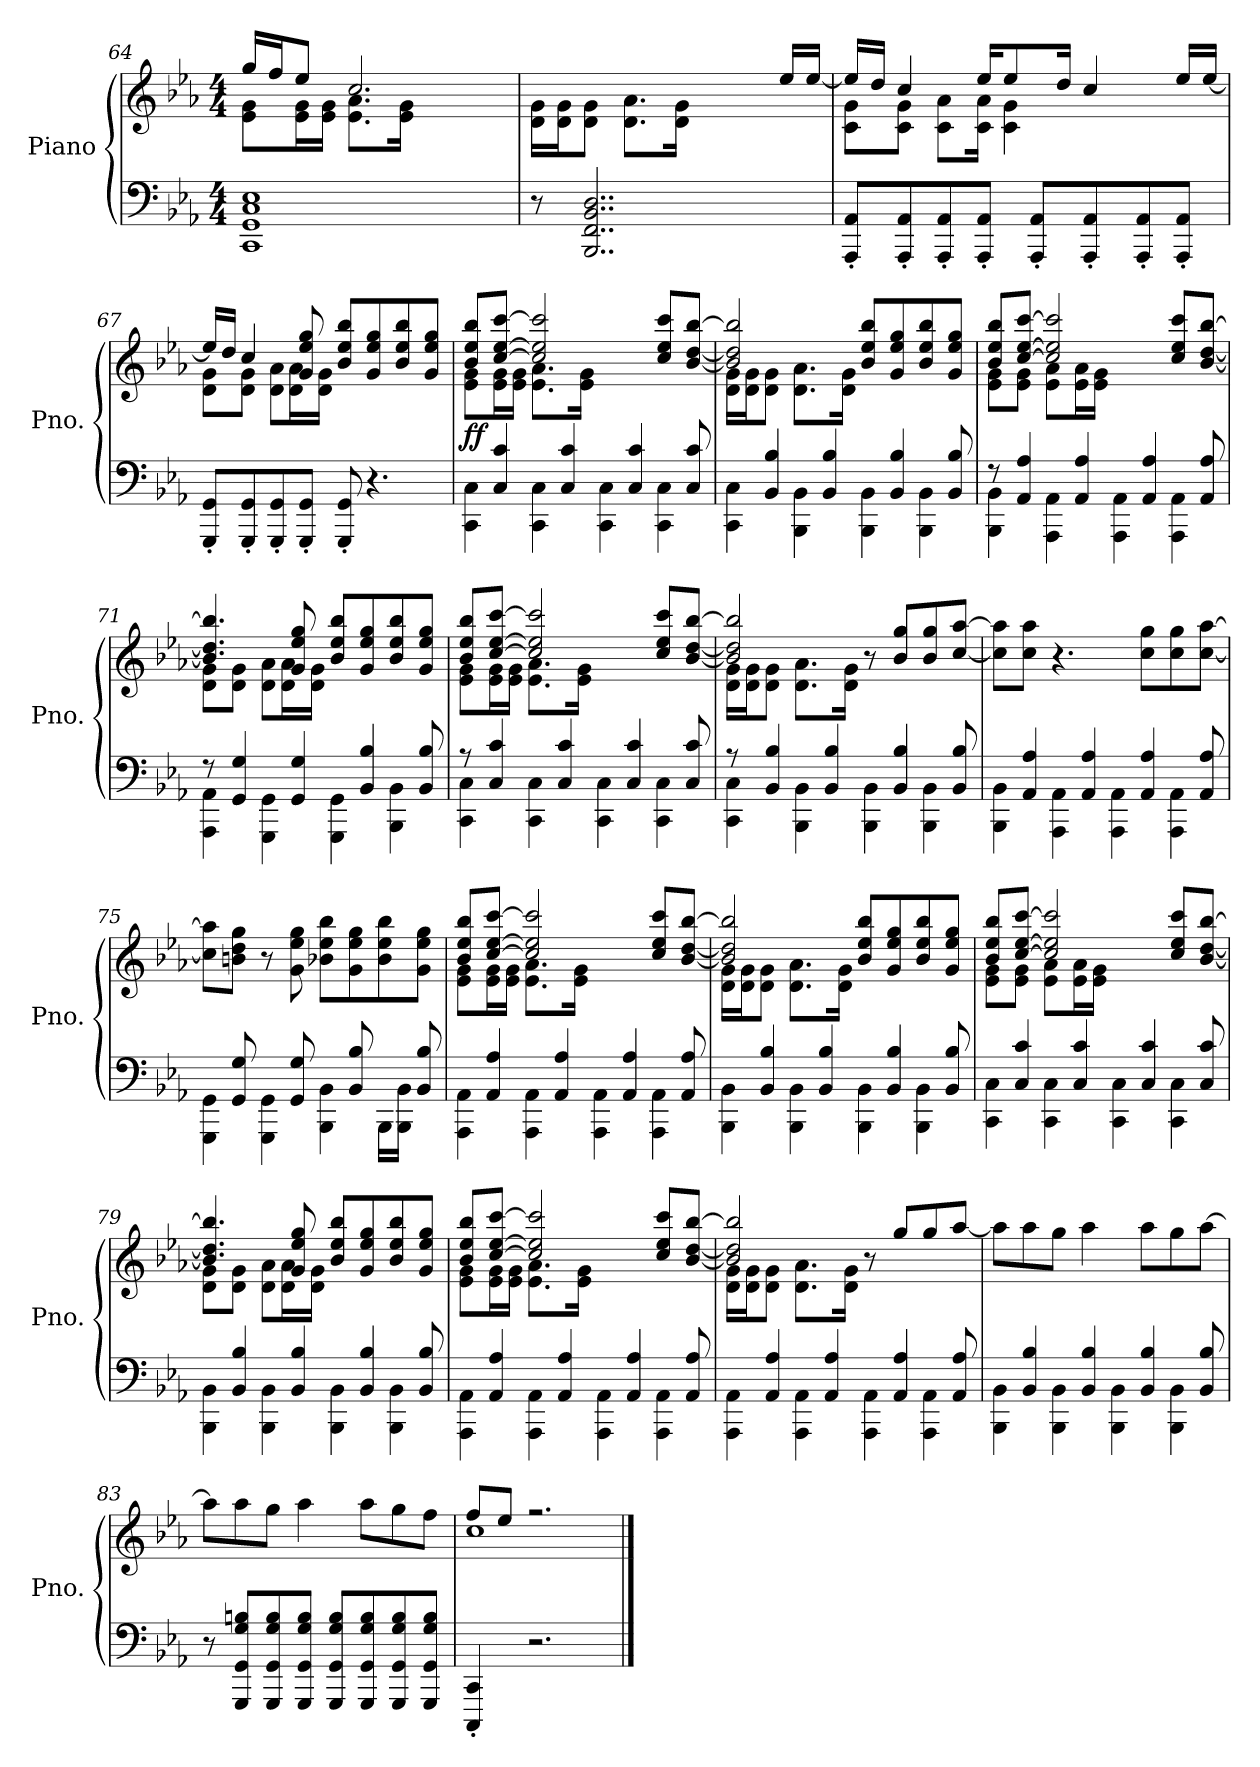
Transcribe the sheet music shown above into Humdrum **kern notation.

**kern	**kern	**dynam
*part1	*part1	*part1
*staff2	*staff1	*staff1/2
*I"Piano	*	*
*I'Pno.	*	*
*clefF4	*clefG2	*
*k[b-e-a-]	*k[b-e-a-]	*
*M4/4	*M4/4	*
=64	=64	=64
*	*^	*
1CC 1GG 1C 1E-	16gg/LL	8e-\ 8g\L	.
.	16ff/J	.	.
.	8ee-/J	16e-\ 16g\L	.
.	.	16e-\ 16g\JJ	.
.	2.cc/	8.e-\ 8.a-\L	.
.	.	16e-\ 16g\Jk	.
.	.	2ryy	.
=65	=65	=65	=65
8r	2..ryy	16d\ 16g\LL	.
.	.	16d\ 16g\J	.
2..BBB-/ 2..FF/ 2..BB-/ 2..D/	.	8d\ 8g\J	.
.	.	8.d\ 8.a-\L	.
.	.	16d\ 16g\Jk	.
.	.	2ryy	.
.	16ee-/LL	.	.
.	[16ee-/JJ	.	.
=66	=66	=66	=66
8AAA-/' 8AA-/'L	16ee-/LL]	8c\ 8g\L	.
.	16dd/JJ	.	.
8AAA-/' 8AA-/'	4cc/	8c\ 8g\J	.
8AAA-/' 8AA-/'	.	8c\ 8a-\L	.
8AAA-/' 8AA-/'J	16ee-/KL	16c\ 16a-\Jk	.
.	8ee-/	4c\ 4g\	.
8AAA-/' 8AA-/'L	.	.	.
.	16dd/Jk	.	.
8AAA-/' 8AA-/'	4cc/	.	.
.	.	4ryy	.
8AAA-/' 8AA-/'	.	.	.
8AAA-/' 8AA-/'J	16ee-/LL	.	.
.	[16ee-/JJ	16ryy	.
!!LO:LB:g=z	!!
=67	=67	=67	=67
8GGG/' 8GG/'L	16ee-/LL]	8d\ 8g\L	.
.	16dd/JJ	.	.
8GGG/' 8GG/'	4cc/	8d\ 8g\J	.
8GGG/' 8GG/'	.	8d\ 8a-\L	.
8GGG/' 8GG/'J	8g/ 8ee-/ 8gg/	16d\ 16a-\L	.
.	.	16d\ 16g\JJ	.
8GGG/' 8GG/'	8b-/ 8ee-/ 8bb-/L	2ryy	.
4.r	8g/ 8ee-/ 8gg/	.	.
.	8b-/ 8ee-/ 8bb-/	.	.
.	8g/ 8ee-/ 8gg/J	.	.
=68	=68	=68	=68
*^	*	*	*
!	!	!	!	!LO:DY:b
8ryy	4CC\ 4C\	8b-/ 8ee-/ 8bb-/L	8e-\ 8g\L	ff
4C/ 4c/	.	[8cc/ [8ee-/ [8ccc/J	16e-\ 16g\L	.
.	.	.	16e-\ 16g\JJ	.
.	4CC\ 4C\	2cc/] 2ee-/] 2ccc/]	8.e-\ 8.a-\L	.
4C/ 4c/	.	.	.	.
.	.	.	16e-\ 16g\Jk	.
.	4CC\ 4C\	.	2ryy	.
4C/ 4c/	.	.	.	.
.	4CC\ 4C\	8cc/ 8ee-/ 8ccc/L	.	.
8C/ 8c/	.	[8b-/ [8dd/ [8bb-/J	.	.
=69	=69	=69	=69	=69
8ryy	4CC\ 4C\	2b-/] 2dd/] 2bb-/]	16d\ 16g\LL	.
.	.	.	16d\ 16g\J	.
4BB-/ 4B-/	.	.	8d\ 8g\J	.
.	4BBB-\ 4BB-\	.	8.d\ 8.a-\L	.
4BB-/ 4B-/	.	.	.	.
.	.	.	16d\ 16g\Jk	.
.	4BBB-\ 4BB-\	8b-/ 8ee-/ 8bb-/L	2ryy	.
4BB-/ 4B-/	.	8g/ 8ee-/ 8gg/	.	.
.	4BBB-\ 4BB-\	8b-/ 8ee-/ 8bb-/	.	.
8BB-/ 8B-/	.	8g/ 8ee-/ 8gg/J	.	.
!!LO:LB:g=z	!!
=70	=70	=70	=70	=70
8r	4BBB-\ 4BB-\	8b-/ 8ee-/ 8bb-/L	8e-\ 8g\L	.
4AA-/ 4A-/	.	[8cc/ [8ee-/ [8ccc/J	8e-\ 8g\J	.
.	4AAA-\ 4AA-\	2cc/] 2ee-/] 2ccc/]	8e-\ 8a-\L	.
4AA-/ 4A-/	.	.	16e-\ 16a-\L	.
.	.	.	16e-\ 16g\JJ	.
.	4AAA-\ 4AA-\	.	2ryy	.
4AA-/ 4A-/	.	.	.	.
.	4AAA-\ 4AA-\	8cc/ 8ee-/ 8ccc/L	.	.
8AA-/ 8A-/	.	[8b-/ [8dd/ [8bb-/J	.	.
=71	=71	=71	=71	=71
8r	4AAA-\ 4AA-\	4.b-/] 4.dd/] 4.bb-/]	8d\ 8g\L	.
4GG/ 4G/	.	.	8d\ 8g\J	.
.	4GGG\ 4GG\	.	8d\ 8a-\L	.
4GG/ 4G/	.	8g/ 8ee-/ 8gg/	16d\ 16a-\L	.
.	.	.	16d\ 16g\JJ	.
.	4GGG\ 4GG\	8b-/ 8ee-/ 8bb-/L	2ryy	.
4BB-/ 4B-/	.	8g/ 8ee-/ 8gg/	.	.
.	4BBB-\ 4BB-\	8b-/ 8ee-/ 8bb-/	.	.
8BB-/ 8B-/	.	8g/ 8ee-/ 8gg/J	.	.
=72	=72	=72	=72	=72
8r	4CC\ 4C\	8b-/ 8ee-/ 8bb-/L	8e-\ 8g\L	.
4C/ 4c/	.	[8cc/ [8ee-/ [8ccc/J	16e-\ 16g\L	.
.	.	.	16e-\ 16g\JJ	.
.	4CC\ 4C\	2cc/] 2ee-/] 2ccc/]	8.e-\ 8.a-\L	.
4C/ 4c/	.	.	.	.
.	.	.	16e-\ 16g\Jk	.
.	4CC\ 4C\	.	2ryy	.
4C/ 4c/	.	.	.	.
.	4CC\ 4C\	8cc/ 8ee-/ 8ccc/L	.	.
8C/ 8c/	.	[8b-/ [8dd/ [8bb-/J	.	.
!!LO:PB:g=z	!!
=73	=73	=73	=73	=73
8r	4CC\ 4C\	2b-/] 2dd/] 2bb-/]	16d\ 16g\LL	.
.	.	.	16d\ 16g\J	.
4BB-/ 4B-/	.	.	8d\ 8g\J	.
.	4BBB-\ 4BB-\	.	8.d\ 8.a-\L	.
4BB-/ 4B-/	.	.	.	.
.	.	.	16d\ 16g\Jk	.
.	4BBB-\ 4BB-\	8r	2ryy	.
4BB-/ 4B-/	.	8b-/ 8gg/L	.	.
.	4BBB-\ 4BB-\	8b-/ 8gg/	.	.
8BB-/ 8B-/	.	[8cc/ [8aa-/J	.	.
*	*	*v	*v	*
=74	=74	=74	=74
8ryy	4BBB-\ 4BB-\	8cc\] 8aa-\]L	.
4AA-/ 4A-/	.	8cc\ 8aa-\J	.
.	4AAA-\ 4AA-\	4.r	.
4AA-/ 4A-/	.	.	.
.	4AAA-\ 4AA-\	.	.
4AA-/ 4A-/	.	8cc\ 8gg\L	.
.	4AAA-\ 4AA-\	8cc\ 8gg\	.
8AA-/ 8A-/	.	[8cc\ [8aa-\J	.
=75	=75	=75	=75
8ryy	4GGG\ 4GG\	8cc\] 8aa-\]L	.
8GG/ 8G/	.	8bn\ 8dd\ 8gg\J	.
8ryy	4GGG\ 4GG\	8r	.
8GG/ 8G/	.	8g\ 8ee-\ 8gg\	.
8ryy	4BBB-\ 4BB-\	8b-X\ 8ee-\ 8bb-\L	.
8BB-/ 8B-/	.	8g\ 8ee-\ 8gg\	.
8ryy	16BBB-\LL	8b-\ 8ee-\ 8bb-\	.
.	16BBB-\ 16BB-\JJ	.	.
8BB-/ 8B-/	8ryy	8g\ 8ee-\ 8gg\J	.
=76	=76	=76	=76
*	*	*^	*
8ryy	4AAA-\ 4AA-\	8b-/ 8ee-/ 8bb-/L	8e-\ 8g\L	.
4AA-/ 4A-/	.	[8cc/ [8ee-/ [8ccc/J	16e-\ 16g\L	.
.	.	.	16e-\ 16g\JJ	.
.	4AAA-\ 4AA-\	2cc/] 2ee-/] 2ccc/]	8.e-\ 8.a-\L	.
4AA-/ 4A-/	.	.	.	.
.	.	.	16e-\ 16g\Jk	.
.	4AAA-\ 4AA-\	.	2ryy	.
4AA-/ 4A-/	.	.	.	.
.	4AAA-\ 4AA-\	8cc/ 8ee-/ 8ccc/L	.	.
8AA-/ 8A-/	.	[8b-/ [8dd/ [8bb-/J	.	.
!!LO:LB:g=z	!!
=77	=77	=77	=77	=77
8ryy	4BBB-\ 4BB-\	2b-/] 2dd/] 2bb-/]	16d\ 16g\LL	.
.	.	.	16d\ 16g\J	.
4BB-/ 4B-/	.	.	8d\ 8g\J	.
.	4BBB-\ 4BB-\	.	8.d\ 8.a-\L	.
4BB-/ 4B-/	.	.	.	.
.	.	.	16d\ 16g\Jk	.
.	4BBB-\ 4BB-\	8b-/ 8ee-/ 8bb-/L	2ryy	.
4BB-/ 4B-/	.	8g/ 8ee-/ 8gg/	.	.
.	4BBB-\ 4BB-\	8b-/ 8ee-/ 8bb-/	.	.
8BB-/ 8B-/	.	8g/ 8ee-/ 8gg/J	.	.
=78	=78	=78	=78	=78
8ryy	4CC\ 4C\	8b-/ 8ee-/ 8bb-/L	8e-\ 8g\L	.
4C/ 4c/	.	[8cc/ [8ee-/ [8ccc/J	8e-\ 8g\J	.
.	4CC\ 4C\	2cc/] 2ee-/] 2ccc/]	8e-\ 8a-\L	.
4C/ 4c/	.	.	16e-\ 16a-\L	.
.	.	.	16e-\ 16g\JJ	.
.	4CC\ 4C\	.	2ryy	.
4C/ 4c/	.	.	.	.
.	4CC\ 4C\	8cc/ 8ee-/ 8ccc/L	.	.
8C/ 8c/	.	[8b-/ [8dd/ [8bb-/J	.	.
=79	=79	=79	=79	=79
8ryy	4BBB-\ 4BB-\	4.b-/] 4.dd/] 4.bb-/]	8d\ 8g\L	.
4BB-/ 4B-/	.	.	8d\ 8g\J	.
.	4BBB-\ 4BB-\	.	8d\ 8a-\L	.
4BB-/ 4B-/	.	8g/ 8ee-/ 8gg/	16d\ 16a-\L	.
.	.	.	16d\ 16g\JJ	.
.	4BBB-\ 4BB-\	8b-/ 8ee-/ 8bb-/L	2ryy	.
4BB-/ 4B-/	.	8g/ 8ee-/ 8gg/	.	.
.	4BBB-\ 4BB-\	8b-/ 8ee-/ 8bb-/	.	.
8BB-/ 8B-/	.	8g/ 8ee-/ 8gg/J	.	.
!!LO:LB:g=z	!!
=80	=80	=80	=80	=80
8ryy	4AAA-\ 4AA-\	8b-/ 8ee-/ 8bb-/L	8e-\ 8g\L	.
4AA-/ 4A-/	.	[8cc/ [8ee-/ [8ccc/J	16e-\ 16g\L	.
.	.	.	16e-\ 16g\JJ	.
.	4AAA-\ 4AA-\	2cc/] 2ee-/] 2ccc/]	8.e-\ 8.a-\L	.
4AA-/ 4A-/	.	.	.	.
.	.	.	16e-\ 16g\Jk	.
.	4AAA-\ 4AA-\	.	2ryy	.
4AA-/ 4A-/	.	.	.	.
.	4AAA-\ 4AA-\	8cc/ 8ee-/ 8ccc/L	.	.
8AA-/ 8A-/	.	[8b-/ [8dd/ [8bb-/J	.	.
=81	=81	=81	=81	=81
8ryy	4AAA-\ 4AA-\	2b-/] 2dd/] 2bb-/]	16d\ 16g\LL	.
.	.	.	16d\ 16g\J	.
4AA-/ 4A-/	.	.	8d\ 8g\J	.
.	4AAA-\ 4AA-\	.	8.d\ 8.a-\L	.
4AA-/ 4A-/	.	.	.	.
.	.	.	16d\ 16g\Jk	.
.	4AAA-\ 4AA-\	8r	2ryy	.
4AA-/ 4A-/	.	8gg/L	.	.
.	4AAA-\ 4AA-\	8gg/	.	.
8AA-/ 8A-/	.	[8aa-/J	.	.
*	*	*v	*v	*
=82	=82	=82	=82
8ryy	4BBB-\ 4BB-\	8aa-\L]	.
4BB-/ 4B-/	.	8aa-\	.
.	4BBB-\ 4BB-\	8gg\J	.
4BB-/ 4B-/	.	4aa-\	.
.	4BBB-\ 4BB-\	.	.
4BB-/ 4B-/	.	8aa-\L	.
.	4BBB-\ 4BB-\	8gg\	.
8BB-/ 8B-/	.	[8aa-\J	.
*v	*v	*	*
=83	=83	=83
8r	8aa-\L]	.
8GGG/ 8GG/ 8G/ 8Bn/L	8aa-\	.
8GGG/ 8GG/ 8G/ 8B/	8gg\J	.
8GGG/ 8GG/ 8G/ 8B/J	4aa-\	.
8GGG/ 8GG/ 8G/ 8B/L	.	.
8GGG/ 8GG/ 8G/ 8B/	8aa-\L	.
8GGG/ 8GG/ 8G/ 8B/	8gg\	.
8GGG/ 8GG/ 8G/ 8B/J	8ff\J	.
!!LO:LB:g=z
=84	=84	=84
*	*^	*
4CCC/' 4CC/'	8ff/L	1cc	.
.	8ee-/J	.	.
2.r	2.r	.	.
*	*v	*v	*
==	==	==
*-	*-	*-
